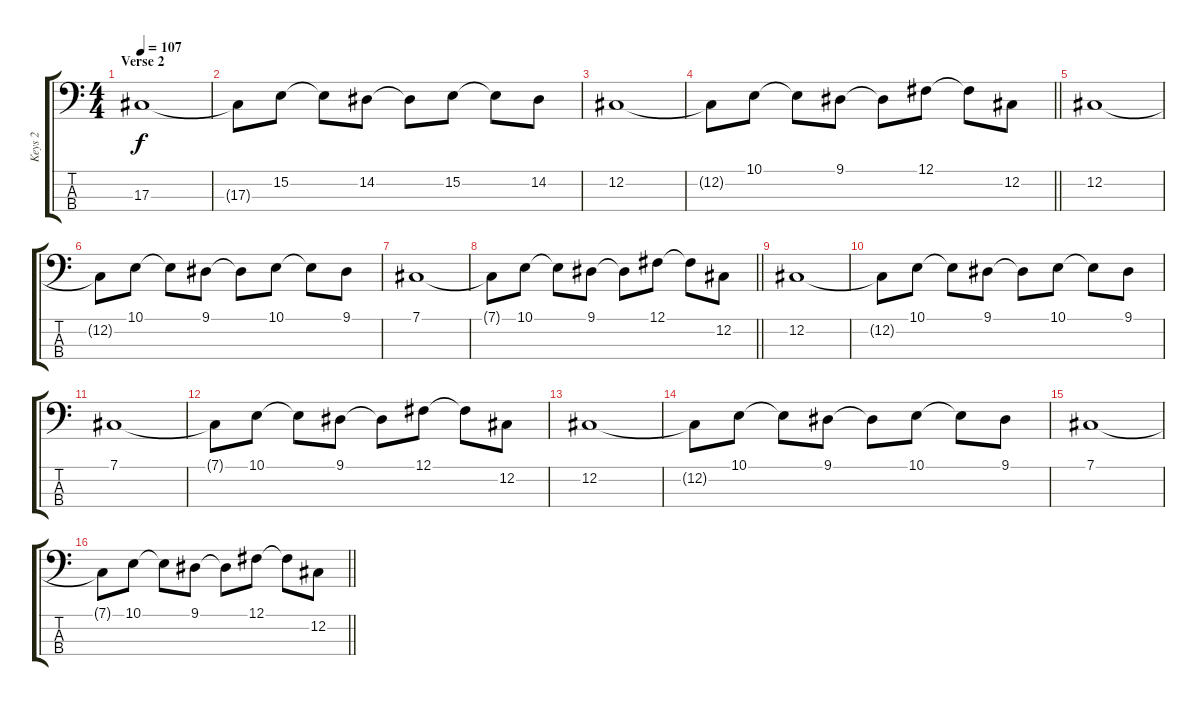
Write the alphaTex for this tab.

\track ("Keys 2" "Keys 2") {instrument rockorgan}
\staff {score tabs}
\tuning (Gb2 Db2 Ab1 Db1) {hide}
\ts (4 4)
\section ("" "Verse 2")
\tempo 107
\clef f4
\ks c
17.3.1{dy f} |
17.3{t}.8 15.2.8 15.2{t}.8 14.2.8 14.2{t}.8 15.2.8 15.2{t}.8 14.2.8 |
12.2.1 |
\barLineRight lightlight
12.2{t}.8 10.1.8 10.1{t}.8 9.1.8 9.1{t}.8 12.1.8 12.1{t}.8 12.2.8 |
12.2.1 |
12.2{t}.8 10.1.8 10.1{t}.8 9.1.8 9.1{t}.8 10.1.8 10.1{t}.8 9.1.8 |
7.1.1 |
\barLineRight lightlight
7.1{t}.8 10.1.8 10.1{t}.8 9.1.8 9.1{t}.8 12.1.8 12.1{t}.8 12.2.8 |
12.2.1 |
12.2{t}.8 10.1.8 10.1{t}.8 9.1.8 9.1{t}.8 10.1.8 10.1{t}.8 9.1.8 |
7.1.1 |
7.1{t}.8 10.1.8 10.1{t}.8 9.1.8 9.1{t}.8 12.1.8 12.1{t}.8 12.2.8 |
12.2.1 |
12.2{t}.8 10.1.8 10.1{t}.8 9.1.8 9.1{t}.8 10.1.8 10.1{t}.8 9.1.8 |
7.1.1 |
\barLineRight lightlight
7.1{t}.8 10.1.8 10.1{t}.8 9.1.8 9.1{t}.8 12.1.8 12.1{t}.8 12.2.8
